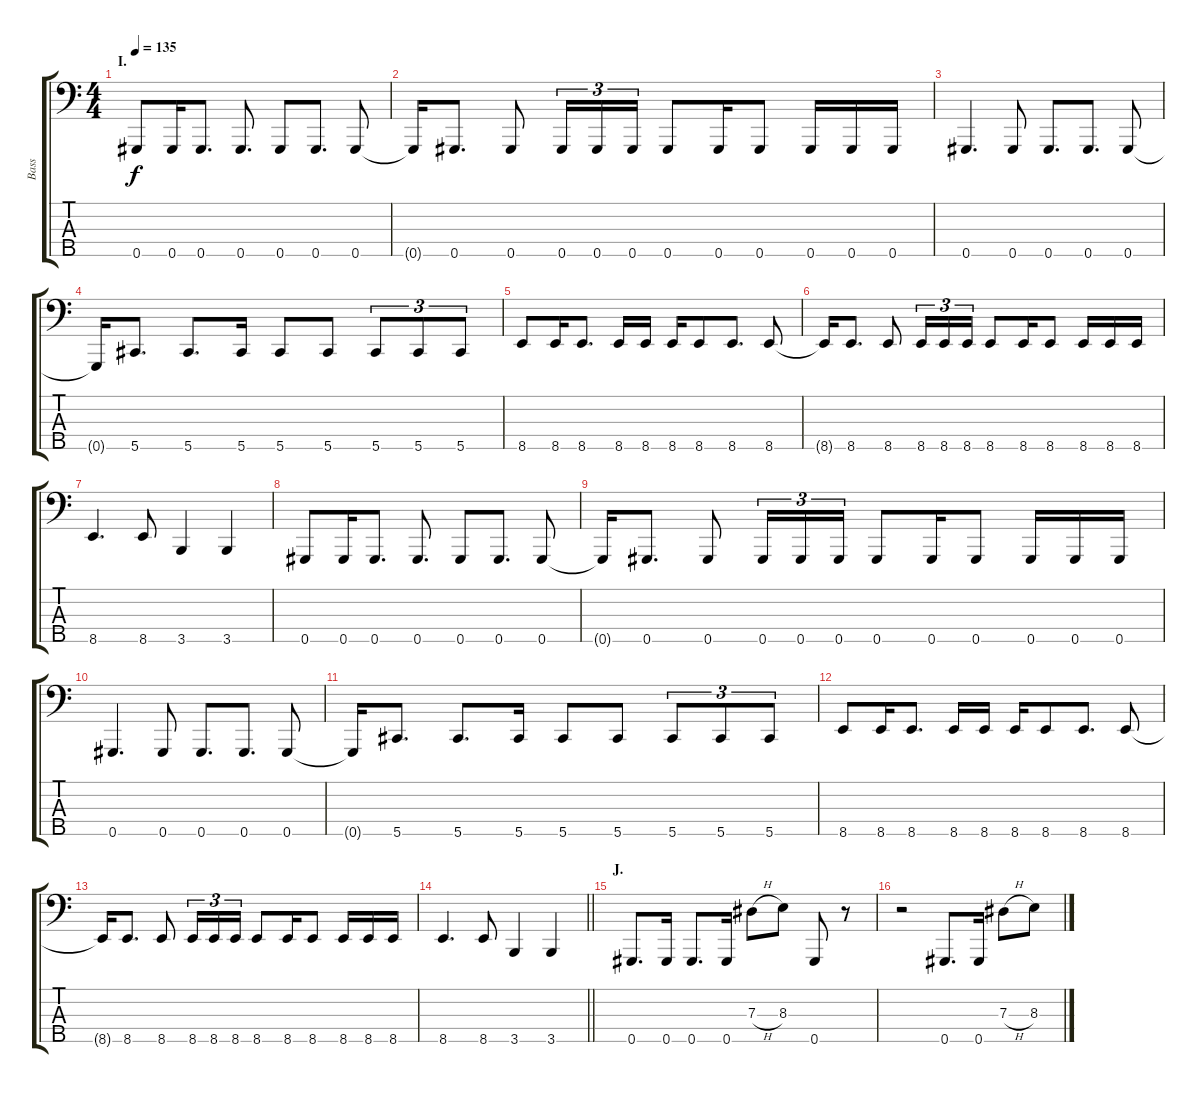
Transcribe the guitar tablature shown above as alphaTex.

\track ("Bass" "Bass") {instrument electricbasspick}
\staff {score tabs}
\tuning (Gb2 Db2 Ab1 Eb1 Ab0) {hide}
\ts (4 4)
\section ("" "I.")
\tempo 135
\clef f4
\ks c
0.5.8{dy f} 0.5.16 0.5.8{d} 0.5.8{d} 0.5.8 0.5.8{d} 0.5.8 |
0.5{t}.16 0.5.8{d} 0.5.8 0.5.16{tu (3 2)} 0.5.16{tu (3 2)} 0.5.16{tu (3 2)} 0.5.8 0.5.16 0.5.8 0.5.16 0.5.16 0.5.16 |
0.5.4{d} 0.5.8 0.5.8{d} 0.5.8{d} 0.5.8 |
0.5{t}.16 5.5.8{d} 5.5.8{d} 5.5.16 5.5.8 5.5.8 5.5.8{tu (3 2)} 5.5.8{tu (3 2)} 5.5.8{tu (3 2)} |
8.5.8 8.5.16 8.5.8{d} 8.5.16 8.5.16 8.5.16 8.5.8 8.5.8{d} 8.5.8 |
8.5{t}.16 8.5.8{d} 8.5.8 8.5.16{tu (3 2)} 8.5.16{tu (3 2)} 8.5.16{tu (3 2)} 8.5.8 8.5.16 8.5.8 8.5.16 8.5.16 8.5.16 |
8.5.4{d} 8.5.8 3.5.4 3.5.4 |
0.5.8 0.5.16 0.5.8{d} 0.5.8{d} 0.5.8 0.5.8{d} 0.5.8 |
0.5{t}.16 0.5.8{d} 0.5.8 0.5.16{tu (3 2)} 0.5.16{tu (3 2)} 0.5.16{tu (3 2)} 0.5.8 0.5.16 0.5.8 0.5.16 0.5.16 0.5.16 |
0.5.4{d} 0.5.8 0.5.8{d} 0.5.8{d} 0.5.8 |
0.5{t}.16 5.5.8{d} 5.5.8{d} 5.5.16 5.5.8 5.5.8 5.5.8{tu (3 2)} 5.5.8{tu (3 2)} 5.5.8{tu (3 2)} |
8.5.8 8.5.16 8.5.8{d} 8.5.16 8.5.16 8.5.16 8.5.8 8.5.8{d} 8.5.8 |
8.5{t}.16 8.5.8{d} 8.5.8 8.5.16{tu (3 2)} 8.5.16{tu (3 2)} 8.5.16{tu (3 2)} 8.5.8 8.5.16 8.5.8 8.5.16 8.5.16 8.5.16 |
\barLineRight lightlight
8.5.4{d} 8.5.8 3.5.4 3.5.4 |
\section ("" "J.")
0.5.8{d} 0.5.16 0.5.8{d} 0.5.16 7.3{h}.8 8.3.8 0.5.8 r.8 |
r.2 0.5.8{d} 0.5.16 7.3{h}.8 8.3.8
